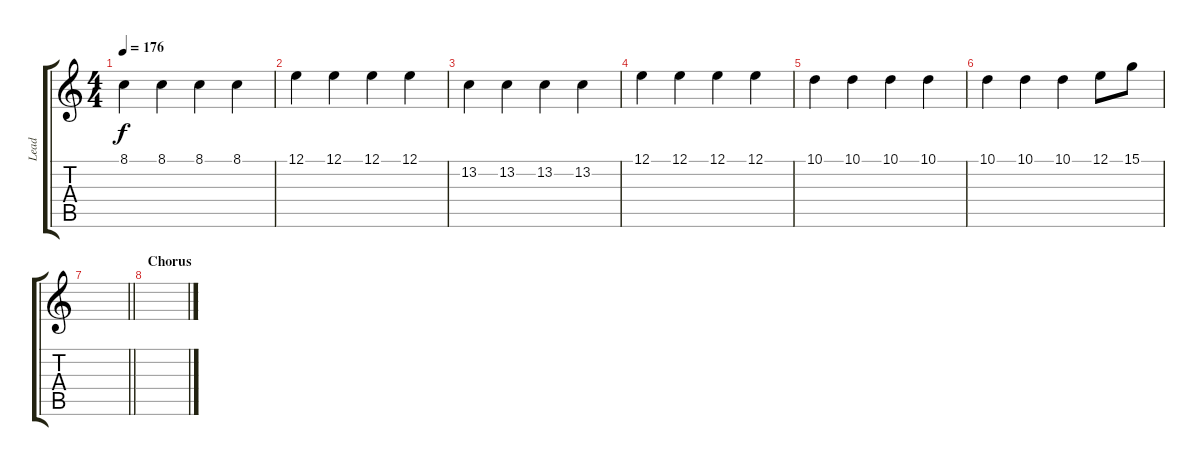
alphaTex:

\track ("Lead" "Lead") {instrument lead3calliope}
\staff {score tabs}
\tuning (E4 B3 G3 D3 A2 E2) {hide}
\ts (4 4)
\tempo 176
\clef g2
\ks c
8.1.4{dy f} 8.1.4 8.1.4 8.1.4 |
12.1.4 12.1.4 12.1.4 12.1.4 |
13.2.4 13.2.4 13.2.4 13.2.4 |
12.1.4 12.1.4 12.1.4 12.1.4 |
10.1.4 10.1.4 10.1.4 10.1.4 |
10.1.4 10.1.4 10.1.4 12.1.8 15.1.8 |
\barLineRight lightlight
|
\section ("" "Chorus")
